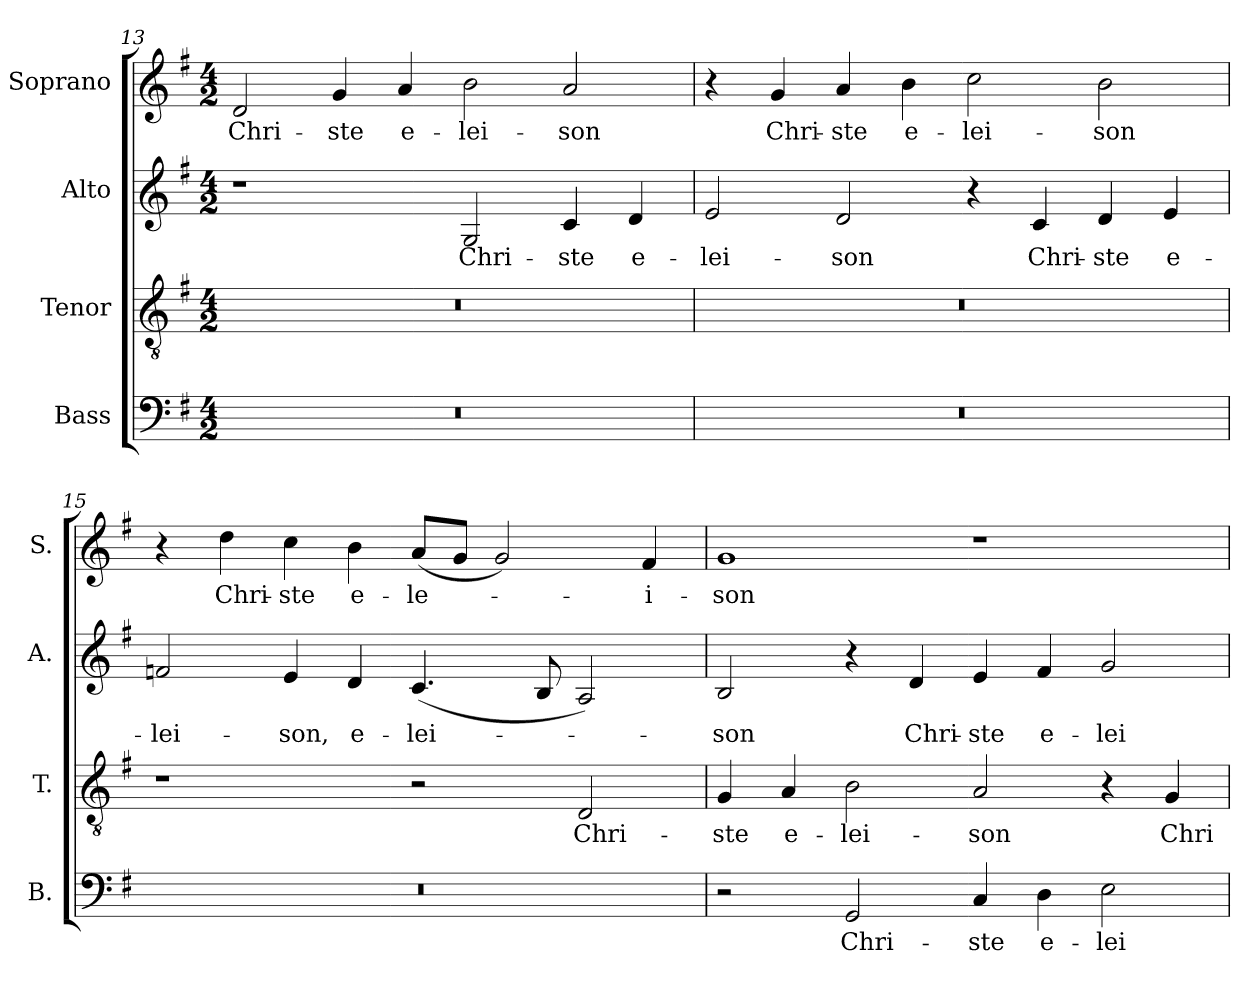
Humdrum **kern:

**kern	**text	**kern	**text	**kern	**text	**kern	**text
*part4	*part4	*part3	*part3	*part2	*part2	*part1	*part1
*staff4	*staff4	*staff3	*staff3	*staff2	*staff2	*staff1	*staff1
*I"Bass	*	*I"Tenor	*	*I"Alto	*	*I"Soprano	*
*I'B.	*	*I'T.	*	*I'A.	*	*I'S.	*
!!LO:PB:g=z
*clefF4	*	*clefGv2	*	*clefG2	*	*clefG2	*
*	*	*ITrd7c12	*	*	*	*	*
*k[f#]	*	*k[f#]	*	*k[f#]	*	*k[f#]	*
*G:	*	*G:	*	*G:	*	*G:	*
*M4/2	*	*M4/2	*	*M4/2	*	*M4/2	*
=13	=13	=13	=13	=13	=13	=13	=13
!LO:N:vis=1	!	!LO:N:vis=1	!	!	!	!	!
!	!	!	!	!	!	!	!LO:LY:b:color=#000000
0r	.	0r	.	1r	.	2di/	Chri-
!	!	!	!	!	!	!	!LO:LY:b:color=#000000
.	.	.	.	.	.	4gi/	-ste
!	!	!	!	!	!	!	!LO:LY:b:color=#000000
.	.	.	.	.	.	4ai/	e-
!	!	!	!	!	!LO:LY:b:color=#000000	!	!
!	!	!	!	!	!	!	!LO:LY:b:color=#000000
.	.	.	.	2Gi/	Chri-	2bi\	-lei-
!	!	!	!	!	!LO:LY:b:color=#000000	!	!
!	!	!	!	!	!	!	!LO:LY:b:color=#000000
.	.	.	.	4ci/	-ste	2ai/	-son
!	!	!	!	!	!LO:LY:b:color=#000000	!	!
.	.	.	.	4di/	e-	.	.
=14	=14	=14	=14	=14	=14	=14	=14
!LO:N:vis=1	!	!LO:N:vis=1	!	!	!	!	!
!	!	!	!	!	!LO:LY:b:color=#000000	!	!
0r	.	0r	.	2ei/	-lei-	4r	.
!	!	!	!	!	!	!	!LO:LY:b:color=#000000
.	.	.	.	.	.	4gi/	Chri-
!	!	!	!	!	!LO:LY:b:color=#000000	!	!
!	!	!	!	!	!	!	!LO:LY:b:color=#000000
.	.	.	.	2di/	-son	4ai/	-ste
!	!	!	!	!	!	!	!LO:LY:b:color=#000000
.	.	.	.	.	.	4bi\	e-
!	!	!	!	!	!	!	!LO:LY:b:color=#000000
.	.	.	.	4r	.	2cci\	-lei-
!	!	!	!	!	!LO:LY:b:color=#000000	!	!
.	.	.	.	4ci/	Chri-	.	.
!	!	!	!	!	!LO:LY:b:color=#000000	!	!
!	!	!	!	!	!	!	!LO:LY:b:color=#000000
.	.	.	.	4di/	-ste	2bi\	-son
!	!	!	!	!	!LO:LY:b:color=#000000	!	!
.	.	.	.	4ei/	e-	.	.
=15	=15	=15	=15	=15	=15	=15	=15
!LO:N:vis=1	!	!	!	!	!	!	!
!	!	!	!	!	!LO:LY:b:color=#000000	!	!
0r	.	1r	.	2fni/	-lei-	4r	.
!	!	!	!	!	!	!	!LO:LY:b:color=#000000
.	.	.	.	.	.	4ddi\	Chri-
!	!	!	!	!	!LO:LY:b:color=#000000	!	!
!	!	!	!	!	!	!	!LO:LY:b:color=#000000
.	.	.	.	4ei/	-son,	4cci\	-ste
!	!	!	!	!	!LO:LY:b:color=#000000	!	!
!	!	!	!	!	!	!	!LO:LY:b:color=#000000
.	.	.	.	4di/	e-	4bi\	e-
!	!	!	!	!	!LO:LY:b:color=#000000	!	!
!	!	!	!	!	!	!	!LO:LY:b:color=#000000
.	.	2r	.	(4.ci/	-lei-	(8ai/L	-le-
.	.	.	.	.	.	8gi/J	.
.	.	.	.	.	.	2gi/)	.
.	.	.	.	8Bi/	.	.	.
!	!	!	!LO:LY:b:color=#000000	!	!	!	!
.	.	2DDi/	Chri-	2Ai/)	.	.	.
!	!	!	!	!	!	!	!LO:LY:b:color=#000000
.	.	.	.	.	.	4f#i/	-i-
!!LO:LB:g=z
=16	=16	=16	=16	=16	=16	=16	=16
!	!	!	!LO:LY:b:color=#000000	!	!	!	!
!	!	!	!	!	!LO:LY:b:color=#000000	!	!
!	!	!	!	!	!	!	!LO:LY:b:color=#000000
2r	.	4GGi/	-ste	2Bi/	-son	1gi	-son
!	!	!	!LO:LY:b:color=#000000	!	!	!	!
.	.	4AAi/	e-	.	.	.	.
!	!LO:LY:b:color=#000000	!	!	!	!	!	!
!	!	!	!LO:LY:b:color=#000000	!	!	!	!
2GGi/	Chri-	2BBi\	-lei-	4r	.	.	.
!	!	!	!	!	!LO:LY:b:color=#000000	!	!
.	.	.	.	4di/	Chri-	.	.
!	!LO:LY:b:color=#000000	!	!	!	!	!	!
!	!	!	!LO:LY:b:color=#000000	!	!	!	!
!	!	!	!	!	!LO:LY:b:color=#000000	!	!
4Ci/	-ste	2AAi/	-son	4ei/	-ste	1r	.
!	!LO:LY:b:color=#000000	!	!	!	!	!	!
!	!	!	!	!	!LO:LY:b:color=#000000	!	!
4Di\	e-	.	.	4f#i/	e-	.	.
!	!LO:LY:b:color=#000000	!	!	!	!	!	!
!	!	!	!	!	!LO:LY:b:color=#000000	!	!
2Ei\	-lei-	4r	.	2gi/	-lei-	.	.
!	!	!	!LO:LY:b:color=#000000	!	!	!	!
.	.	4GGi/	Chri-	.	.	.	.
=	=	=	=	=	=	=	=
*-	*-	*-	*-	*-	*-	*-	*-
